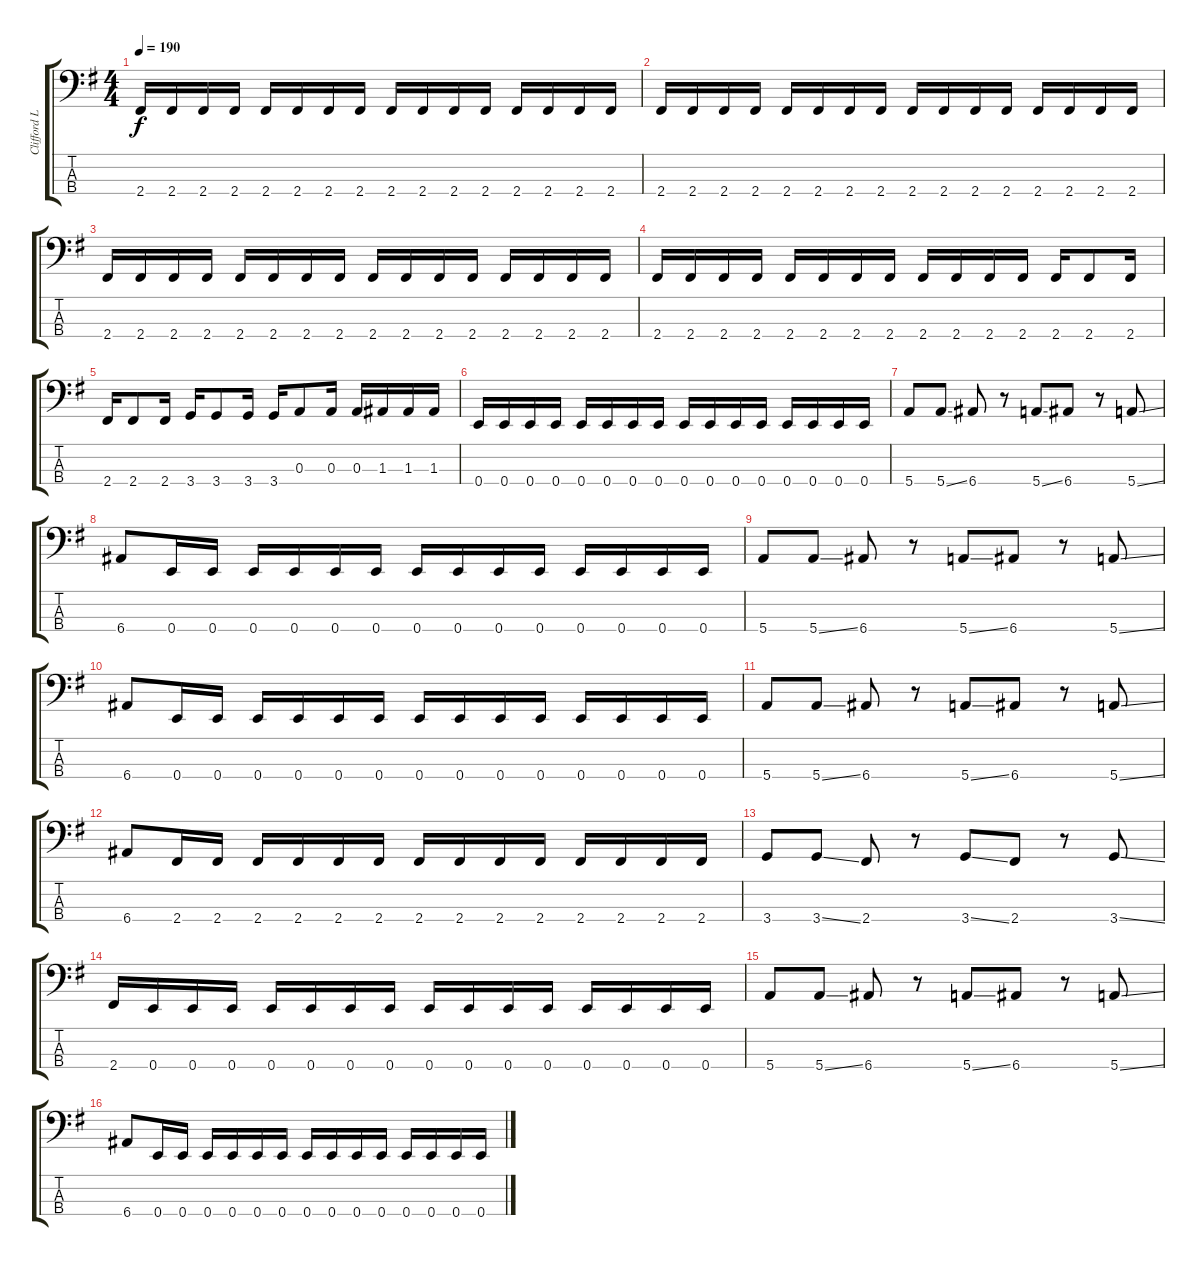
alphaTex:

\track ("Clifford Lee Burton - Bass Guitar" "Clifford L") {instrument electricbassfinger}
\staff {score tabs}
\tuning (G2 D2 A1 E1) {hide}
\ts (4 4)
\tempo 190
\clef f4
\ks eminor
2.4.16{dy f} 2.4.16 2.4.16 2.4.16 2.4.16 2.4.16 2.4.16 2.4.16 2.4.16 2.4.16 2.4.16 2.4.16 2.4.16 2.4.16 2.4.16 2.4.16 |
2.4.16 2.4.16 2.4.16 2.4.16 2.4.16 2.4.16 2.4.16 2.4.16 2.4.16 2.4.16 2.4.16 2.4.16 2.4.16 2.4.16 2.4.16 2.4.16 |
2.4.16 2.4.16 2.4.16 2.4.16 2.4.16 2.4.16 2.4.16 2.4.16 2.4.16 2.4.16 2.4.16 2.4.16 2.4.16 2.4.16 2.4.16 2.4.16 |
2.4.16 2.4.16 2.4.16 2.4.16 2.4.16 2.4.16 2.4.16 2.4.16 2.4.16 2.4.16 2.4.16 2.4.16 2.4.16 2.4.8 2.4.16 |
2.4.16 2.4.8 2.4.16 3.4.16 3.4.8 3.4.16 3.4.16 0.3.8 0.3.16 0.3.16 1.3.16 1.3.16 1.3.16 |
0.4.16 0.4.16 0.4.16 0.4.16 0.4.16 0.4.16 0.4.16 0.4.16 0.4.16 0.4.16 0.4.16 0.4.16 0.4.16 0.4.16 0.4.16 0.4.16 |
5.4.8 5.4{ss}.8 6.4.8 r.8 5.4{ss}.8 6.4.8 r.8 5.4{ss}.8 |
6.4.8 0.4.16 0.4.16 0.4.16 0.4.16 0.4.16 0.4.16 0.4.16 0.4.16 0.4.16 0.4.16 0.4.16 0.4.16 0.4.16 0.4.16 |
5.4.8 5.4{ss}.8 6.4.8 r.8 5.4{ss}.8 6.4.8 r.8 5.4{ss}.8 |
6.4.8 0.4.16 0.4.16 0.4.16 0.4.16 0.4.16 0.4.16 0.4.16 0.4.16 0.4.16 0.4.16 0.4.16 0.4.16 0.4.16 0.4.16 |
5.4.8 5.4{ss}.8 6.4.8 r.8 5.4{ss}.8 6.4.8 r.8 5.4{ss}.8 |
6.4.8 2.4.16 2.4.16 2.4.16 2.4.16 2.4.16 2.4.16 2.4.16 2.4.16 2.4.16 2.4.16 2.4.16 2.4.16 2.4.16 2.4.16 |
3.4.8 3.4{ss}.8 2.4.8 r.8 3.4{ss}.8 2.4.8 r.8 3.4{ss}.8 |
2.4.16 0.4.16 0.4.16 0.4.16 0.4.16 0.4.16 0.4.16 0.4.16 0.4.16 0.4.16 0.4.16 0.4.16 0.4.16 0.4.16 0.4.16 0.4.16 |
5.4.8 5.4{ss}.8 6.4.8 r.8 5.4{ss}.8 6.4.8 r.8 5.4{ss}.8 |
6.4.8 0.4.16 0.4.16 0.4.16 0.4.16 0.4.16 0.4.16 0.4.16 0.4.16 0.4.16 0.4.16 0.4.16 0.4.16 0.4.16 0.4.16
